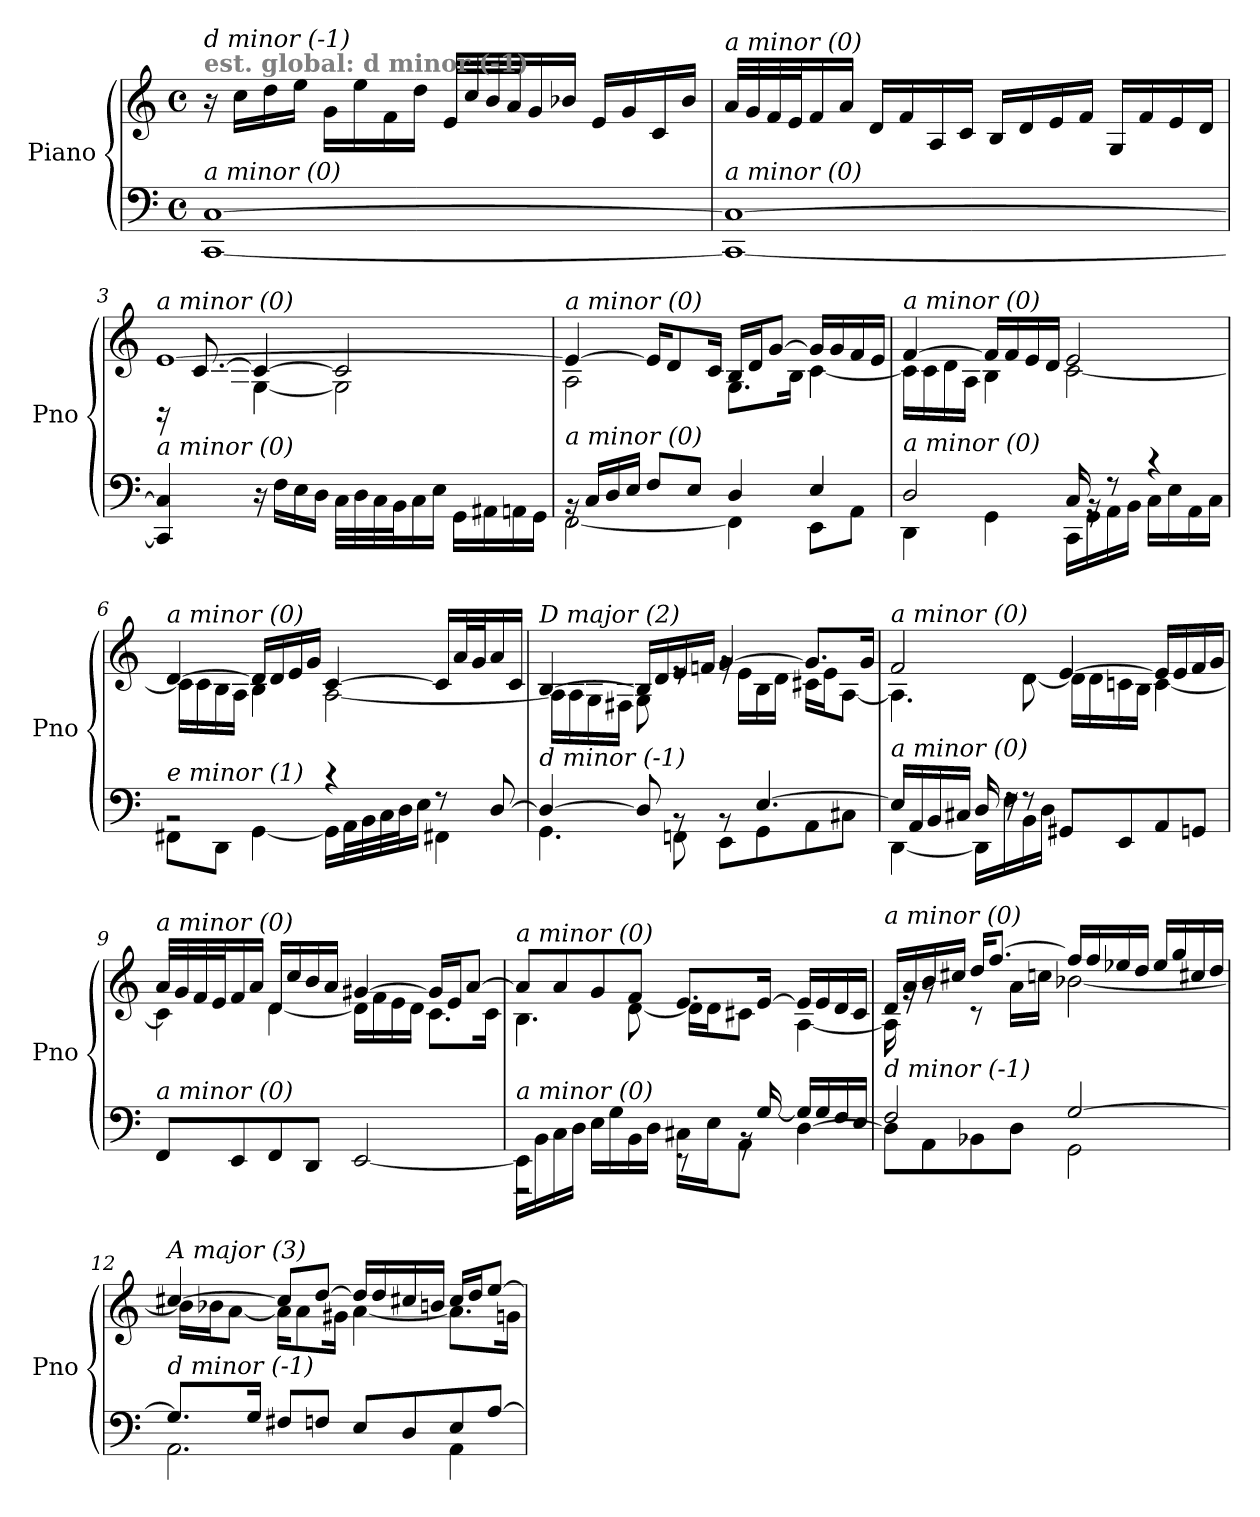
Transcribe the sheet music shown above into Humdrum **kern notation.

**kern	**kern
*part1	*part1
*staff2	*staff1
*I"Piano	*
*I'Pno	*
*clefF4	*clefG2
*k[]	*k[]
*M4/4	*M4/4
*met(c)	*met(c)
=1	=1
!	!LO:TX:a:B:color=#808080:t=est. global&colon; d minor (-1)
!	!LO:TX:i:t=d minor (-1)
!LO:TX:i:t=a minor (0)	!
[1CC [1C	16r
.	16cc\LL
.	16dd\
.	16ee\JJ
.	16g\LL
.	16ee\
.	16f\
.	16dd\JJ
.	32e/LLL
.	32cc/
.	32b/
.	32a/J
.	16g/
.	16b-X/JJ
.	16e/LL
.	16g/
.	16c/
.	16b-/JJ
=2	=2
!	!LO:TX:i:t=a minor (0)
!LO:TX:i:t=a minor (0)	!
1CC_ 1C_	32a/LLL
.	32g/
.	32f/
.	32e/J
.	16f/
.	16a/JJ
.	16d/LL
.	16f/
.	16A/
.	16c/JJ
.	16B/LL
.	16d/
.	16e/
.	16f/JJ
.	16G/LL
.	16f/
.	16e/
.	16d/JJ
!!LO:LB:g=z
=3	=3
*^	*^
*	*	*	*^
!	!	!LO:TX:i:t=a minor (0)	!	!
!LO:TX:i:t=a minor (0)	!	!	!	!
16ryy	4CC/] 4C/]	[1e	16ryy	16rBB
2...ryy	.	.	16c\LLyy	[8.c/
.	.	.	16B\	.
.	.	.	16A\JJ	.
.	16r	.	[4G\	4c/_
.	16F\LL	.	.	.
.	16E\	.	.	.
.	16D\JJ	.	.	.
.	32C\LLL	.	2G\]	2c/]
.	32D\	.	.	.
.	32C\	.	.	.
.	32BB\J	.	.	.
.	16C\	.	.	.
.	16E\JJ	.	.	.
.	16GG\LL	.	.	.
.	16AA#Xi\	.	.	.
.	16AA\	.	.	.
.	16GG\JJ	.	.	.
*	*	*	*v	*v
=4	=4	=4	=4
!	!	!LO:TX:i:t=a minor (0)	!
!LO:TX:i:t=a minor (0)	!	!	!
16rBB	[2FF\	4e/_	2A\
16C/LL	.	.	.
16D/	.	.	.
16E/JJ	.	.	.
8F/L	.	16e/KL]	.
.	.	8d/	.
8E/J	.	.	.
.	.	16c/Jk	.
4D/	4FF\]	16B/LL	8.G\L
.	.	16d/J	.
.	.	[8g/J	.
.	.	.	16B\Jk
4E/	8EE\L	16g/LL]	[4c\
.	.	16g/	.
.	8AA\J	16f/	.
.	.	16e/JJ	.
=5	=5	=5	=5
!	!	!LO:TX:i:t=a minor (0)	!
!LO:TX:i:t=a minor (0)	!	!	!
2D/	4DD\	[4f/	16c\LL]
.	.	.	16c\
.	.	.	16d\
.	.	.	16A\JJ
.	4GG\	16f/LL]	4B\
.	.	16f/	.
.	.	16e/	.
.	.	16d/JJ	.
16C/	16CC\LL	2e/	[2c\
16rBB	16GG\	.	.
8r	16AA\	.	.
.	16BB\JJ	.	.
4r	16C\LL	.	.
.	16E\	.	.
.	16AA\	.	.
.	16C\JJ	.	.
!!LO:LB:g=z	!!
=6	=6	=6	=6
!	!	!LO:TX:i:t=a minor (0)	!
!LO:TX:i:t=e minor (1)	!	!	!
2rBB	8FF#X\L	[4d/	16c\LL]
.	.	.	16c\
.	8DD\J	.	16B\
.	.	.	16A\JJ
.	[4GG\	16d/LL]	4B\
.	.	16d/	.
.	.	16e/	.
.	.	16g/JJ	.
4r	16GG\LL]	[4c/	[2A\
.	32AA\L	.	.
.	32BB\	.	.
.	32C\	.	.
.	32D\J	.	.
.	16E\JJ	.	.
8r	4FF#X\	16c/LL]	.
.	.	32a/L	.
.	.	32g/J	.
[8D/	.	16a/	.
.	.	16c/JJ	.
=7	=7	=7	=7
!	!	!LO:TX:i:t=D major (2)	!
!LO:TX:i:t=d minor (-1)	!	!	!
4D/_	4.GG\	[4B/	16A\LL]
.	.	.	16A\
.	.	.	16G\
.	.	.	16F#X\JJ
8D/]	.	16B/LL]	8G\
.	.	16d/	.
8rBB	8FFn\	16e/	8re
.	.	16fn/JJ	.
8rBB	8EE\L	[4g/	16rg
.	.	.	16e\LL
[4.E/	8GG\	.	16B\
.	.	.	16d\JJ
.	8AA\	8.g/L]	16c#X\LL
.	.	.	16e\J
.	8C#X\J	.	[8A\J
.	.	16g/Jk	.
!!LO:LB:g=z
=8	=8	=8	=8
*	*	*	*^
!	!	!LO:TX:i:t=a minor (0)	!	!
!LO:TX:i:t=a minor (0)	!	!	!	!
16E/LL]	[4DD\	2f/	4.A\]	2ryy
16AA/	.	.	.	.
16BB/	.	.	.	.
16C#X/JJ	.	.	.	.
16D/	16DD\LL]	.	.	.
16rF	16F\	.	.	.
8rF	16BB\	.	[8d\	.
.	16D\JJ	.	.	.
8GG#X/L	2ryy	[4e/	16d\LL]	2ryy
.	.	.	16d\	.
8EE/	.	.	16cn\	.
.	.	.	16B\JJ	.
8AA/	.	16e/LL]	[4c\	.
.	.	16e/	.	.
8GGn/J	.	16f/	.	.
.	.	16g/JJ	.	.
*v	*v	*	*	*
*	*	*v	*v
=9	=9	=9
!	!LO:TX:i:t=a minor (0)	!
!LO:TX:i:t=a minor (0)	!	!
8FF/L	32a/LLL	4c\]
.	32g/	.
.	32f/	.
.	32e/J	.
8EE/	16f/	.
.	16a/JJ	.
8FF/	16d/LL	[4d\
.	16cc/	.
8DD/J	16b/	.
.	16a/JJ	.
[2EE/	[4g#X/	16d\LL]
.	.	16f\
.	.	16e\
.	.	16d\JJ
.	16g#/LL]	8.c\L
.	16e/J	.
.	[8a/J	.
.	.	16c\Jk
!!LO:LB:g=z	!!
=10	=10	=10
*^	*	*
!	!	!LO:TX:i:t=a minor (0)	!
!LO:TX:i:t=a minor (0)	!	!	!
16EE\LL]	2r	8a/L]	4.B\
16BB\	.	.	.
16C\	.	8a/	.
16D\JJ	.	.	.
16E\LL	.	8g/	.
16G\	.	.	.
16BB\	.	8f/J	[8d\
16D\JJ	.	.	.
16C#X\LL	8r	8.e/L	16d\LL]
16E\J	.	.	16d\J
8AA\J	16rBB	.	8c#X\J
.	[16G/	[16e/Jk	.
[4D\	16G/LL]	16e/LL]	[4A\
.	16G/	16e/	.
.	16F/	16d/	.
.	16E/JJ	16c#/JJ	.
=11	=11	=11	=11
!	!	!LO:TX:i:t=a minor (0)	!
!LO:TX:i:t=d minor (-1)	!	!	!
8D\L]	2F/	16d/LL	16A\]
.	.	16a/	16rg
8AA\	.	16b/	8rg
.	.	16cc#Xj/JJ	.
8BB-X\	.	16dd/KL	8r
.	.	[8.ff/J	.
8D\J	.	.	16a\LL
.	.	.	16ccn\JJ
[2G/	2GG\	16ff/LL]	[2b-X\
.	.	16ff/	.
.	.	16ee-X/	.
.	.	16dd/JJ	.
.	.	16ee-/LL	.
.	.	16gg/	.
.	.	16cc#X/	.
.	.	16dd/JJ	.
!!LO:PB:g=z	!!
=12	=12	=12	=12
!	!	!LO:TX:i:t=A major (3)	!
!LO:TX:i:t=d minor (-1)	!	!	!
8.G/L]	2.AA\	[4cc#X/	16b-\LL]
.	.	.	16b-X\J
.	.	.	[8a\J
16G/Jk	.	.	.
8F#X/L	.	8cc#/L]	16a\KL]
.	.	.	8a\
8Fn/J	.	[8dd/J	.
.	.	.	16g#X\Jk
8E/L	.	16dd/LL]	[4a\
.	.	16dd/	.
8D/	.	16cc#X/	.
.	.	16bn/JJ	.
8E/	4AA\	16cc#/LL	8.a\L]
.	.	16dd/J	.
[8A/J	.	[8ee/J	.
.	.	.	16gn\Jk
*v	*v	*	*
*	*v	*v
=	=
*-	*-
